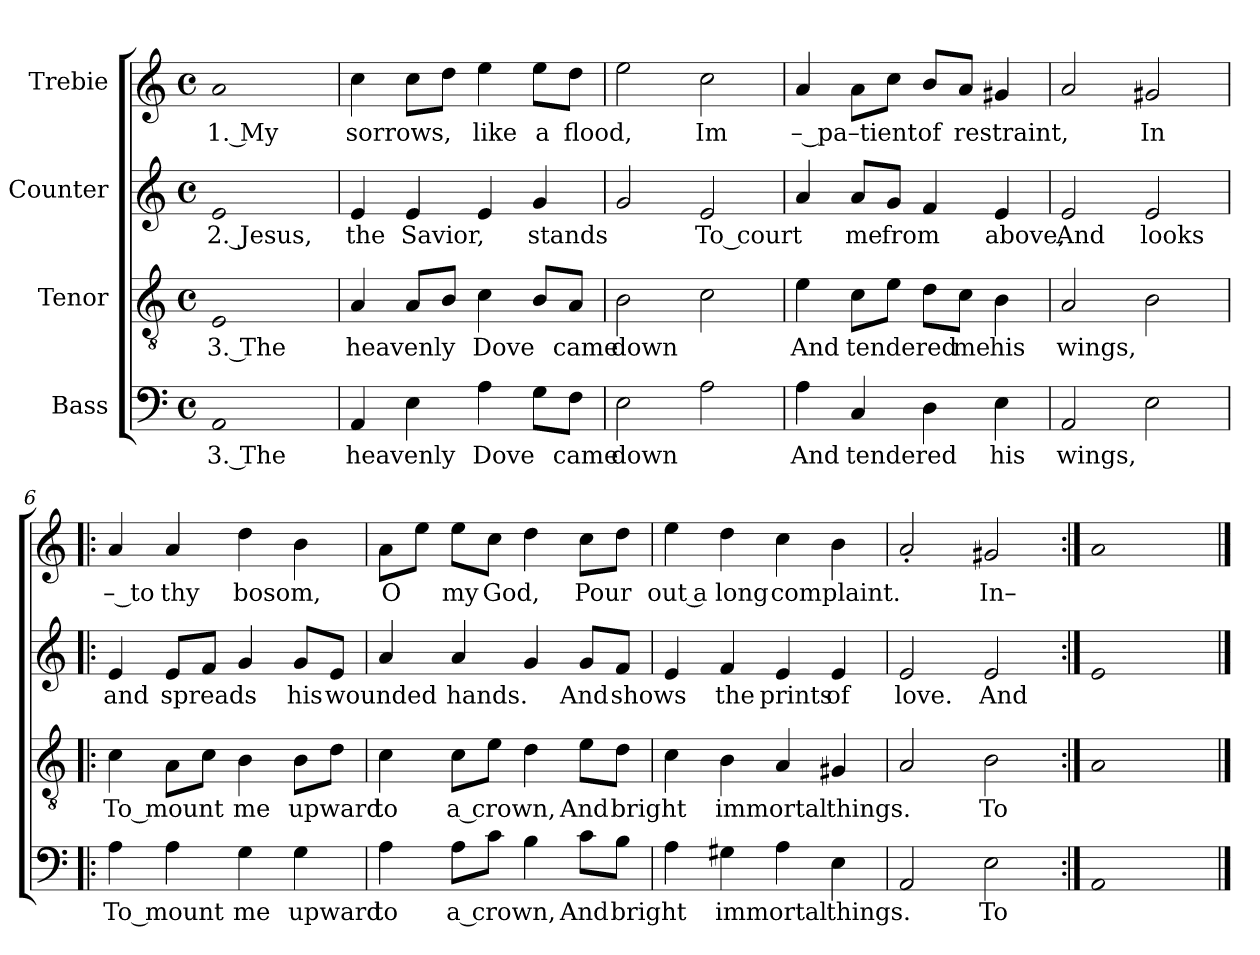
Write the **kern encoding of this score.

**kern	**text	**kern	**text	**kern	**text	**kern	**text
*part4	*part4	*part3	*part3	*part2	*part2	*part1	*part1
*staff4	*staff4	*staff3	*staff3	*staff2	*staff2	*staff1	*staff1
*I"Bass	*	*I"Tenor	*	*I"Counter	*	*I"Trebie	*
*clefF4	*	*clefGv2	*	*clefG2	*	*clefG2	*
*k[]	*	*k[]	*	*k[]	*	*k[]	*
*C:	*	*C:	*	*C:	*	*C:	*
*M4/4	*	*M4/4	*	*M4/4	*	*M4/4	*
*met(c)	*	*met(c)	*	*met(c)	*	*met(c)	*
=1	=1	=1	=1	=1	=1	=1	=1
!LO:N:head=open	!LO:LY:a:rj	!LO:N:head=open	!LO:LY:b:rj	!LO:N:head=open	!LO:LY:b:rj	!LO:N:head=open	!LO:LY:b:rj
1AA	3. The	1E	3. The	1e	2. Jesus,	1a	1. My
=2	=2	=2	=2	=2	=2	=2	=2
!LO:N:head=solid	!LO:LY:a	!LO:N:head=solid	!LO:LY:b	!LO:N:head=solid	!LO:LY:b	!LO:N:head=solid	!LO:LY:b
4AA/	heavenly	4A/	heavenly	4e/	the	4cc\	sorrows,
!LO:N:head=solid	!	!LO:N:head=solid	!	!LO:N:head=solid	!LO:LY:b	!LO:N:head=solid	!
4E\	.	8A/L	.	4e/	Savior,	8cc\L	.
!	!	!LO:N:head=solid	!	!	!	!	!
.	.	8B/J	.	.	.	8dd\J	.
!LO:N:head=solid	!LO:LY:a	!LO:N:head=solid	!LO:LY:b	!LO:N:head=solid	!	!LO:N:head=solid	!LO:LY:b
4A\	Dove	4c\	Dove	4e/	.	4ee\	like
!	!	!LO:N:head=solid	!	!	!LO:LY:b	!LO:N:head=solid	!LO:LY:b
8G\L	.	8B/L	.	4g/	stands	8ee\L	a
!LO:N:head=solid	!LO:LY:a	!LO:N:head=solid	!LO:LY:b	!	!	!	!LO:LY:b
8F\J	came	8A/J	came	.	.	8dd\J	flood,
=3	=3	=3	=3	=3	=3	=3	=3
!LO:N:head=open	!LO:LY:a	!LO:N:head=open	!LO:LY:b	!	!	!LO:N:head=open	!
2E\	down	2B\	down	2g/	.	2ee\	.
!LO:N:head=open	!	!	!	!LO:N:head=open	!LO:LY:b:rj	!	!LO:LY:b
2A\	.	2c\	.	2e/	To court	2cc\	Im
=4	=4	=4	=4	=4	=4	=4	=4
!LO:N:head=solid	!LO:LY:a	!LO:N:head=solid	!LO:LY:b	!LO:N:head=solid	!	!LO:N:head=solid	!LO:LY:b:rj
4A\	And	4e\	And	4a/	.	4a/	– pa–tient
!LO:N:head=solid	!LO:LY:a	!LO:N:head=solid	!LO:LY:b	!LO:N:head=solid	!LO:LY:b	!LO:N:head=solid	!
4C/	tendered	8c\L	tendered	8a/L	me	8a\L	.
!	!	!LO:N:head=solid	!	!	!LO:LY:b	!LO:N:head=solid	!
.	.	8e\J	.	8g/J	from	8cc\J	.
!	!	!	!	!LO:N:head=solid	!	!LO:N:head=solid	!LO:LY:b
4D\	.	8d\L	.	4f/	.	8b/L	of
!	!	!LO:N:head=solid	!LO:LY:b	!	!	!LO:N:head=solid	!LO:LY:b
.	.	8c\J	me	.	.	8a/J	restraint,
!LO:N:head=solid	!LO:LY:a	!LO:N:head=solid	!LO:LY:b	!LO:N:head=solid	!LO:LY:b	!	!
4E\	his	4B\	his	4e/	above,	4g#X</	.
=5	=5	=5	=5	=5	=5	=5	=5
!LO:N:head=open	!LO:LY:a	!LO:N:head=open	!LO:LY:b	!LO:N:head=open	!LO:LY:b	!LO:N:head=open	!
2AA/	wings,	2A/	wings,	2e/	And	2a/	.
!LO:N:head=open	!	!LO:N:head=open	!	!LO:N:head=open	!LO:LY:b	!	!LO:LY:b
2E\	.	2B\	.	2e/	looks	2g#X/	In
=6!|:	=6!|:	=6!|:	=6!|:	=6!|:	=6!|:	=6!|:	=6!|:
!LO:N:head=solid	!LO:LY:a:rj	!LO:N:head=solid	!LO:LY:b:rj	!LO:N:head=solid	!LO:LY:b	!LO:N:head=solid	!LO:LY:b:rj
4A\	To mount	4c\	To mount	4e/	and	4a/	– to
!LO:N:head=solid	!	!LO:N:head=solid	!	!LO:N:head=solid	!LO:LY:b	!LO:N:head=solid	!LO:LY:b
4A\	.	8A\L	.	8e/L	spreads	4a/	thy
!	!	!LO:N:head=solid	!	!LO:N:head=solid	!	!	!
.	.	8c\J	.	8f/J	.	.	.
!	!LO:LY:a	!LO:N:head=solid	!LO:LY:b	!	!	!	!LO:LY:b
4G\	me	4B\	me	4g/	.	4dd\	bosom,
!	!LO:LY:a	!LO:N:head=solid	!LO:LY:b	!	!LO:LY:b	!LO:N:head=solid	!
4G\	upward	8B\L	upward	8g/L	his	4b\	.
!	!	!	!	!LO:N:head=solid	!LO:LY:b	!	!
.	.	8d\J	.	8e/J	wounded	.	.
=7	=7	=7	=7	=7	=7	=7	=7
!LO:N:head=solid	!LO:LY:a	!LO:N:head=solid	!LO:LY:b	!LO:N:head=solid	!	!LO:N:head=solid	!LO:LY:b
4A\	to	4c\	to	4a/	.	8a\L	O
!	!	!	!	!	!	!LO:N:head=solid	!
.	.	.	.	.	.	8ee\J	.
!LO:N:head=solid	!LO:LY:a:rj	!LO:N:head=solid	!LO:LY:b:rj	!LO:N:head=solid	!LO:LY:b	!LO:N:head=solid	!LO:LY:b
8A\L	a crown,	8c\L	a crown,	4a/	hands.	8ee\L	my
!LO:N:head=solid	!	!LO:N:head=solid	!	!	!	!LO:N:head=solid	!LO:LY:b
8c\J	.	8e\J	.	.	.	8cc\J	God,
!LO:N:head=solid	!	!	!	!	!	!	!
4B\	.	4d\	.	4g/	.	4dd\	.
!LO:N:head=solid	!LO:LY:a	!LO:N:head=solid	!LO:LY:b	!	!LO:LY:b	!LO:N:head=solid	!LO:LY:b
8c\L	And	8e\L	And	8g/L	And	8cc\L	Pour
!LO:N:head=solid	!LO:LY:a	!	!LO:LY:b	!LO:N:head=solid	!LO:LY:b	!	!
8B\J	bright	8d\J	bright	8f/J	shows	8dd\J	.
=8	=8	=8	=8	=8	=8	=8	=8
!LO:N:head=solid	!	!LO:N:head=solid	!	!LO:N:head=solid	!	!LO:N:head=solid	!LO:LY:b:rj
4A\	.	4c\	.	4e/	.	4ee\	out a
!	!LO:LY:a	!LO:N:head=solid	!LO:LY:b	!LO:N:head=solid	!LO:LY:b:rj	!	!LO:LY:b
4G#X\	immortal	4B\	immortal	4f/	the	4dd\	long
!LO:N:head=solid	!	!LO:N:head=solid	!	!LO:N:head=solid	!LO:LY:b	!LO:N:head=solid	!LO:LY:b
4A\	.	4A/	.	4e/	prints	4cc\	complaint.
!LO:N:head=solid	!LO:LY:a	!	!LO:LY:b	!LO:N:head=solid	!LO:LY:b	!LO:N:head=solid	!
4E\	things.	4G#X/	things.	4e/	of	4b\	.
=9	=9	=9	=9	=9	=9	=9	=9
!LO:N:head=open	!	!LO:N:head=open	!	!LO:N:head=open	!LO:LY:b	!LO:N:head=open	!
2AA/	.	2A/	.	2e/	love.	2a'</	.
!LO:N:head=open	!LO:LY:a	!LO:N:head=open	!LO:LY:b	!LO:N:head=open	!LO:LY:b	!	!LO:LY:b
2E\	To	2B\	To	2e/	And	2g#X/	In–
=10:|!	=10:|!	=10:|!	=10:|!	=10:|!	=10:|!	=10:|!	=10:|!
!LO:N:head=open	!	!LO:N:head=open	!	!LO:N:head=open	!	!LO:N:head=open	!
1AA	.	1A	.	1e	.	1a<	.
==	==	==	==	==	==	==	==
*-	*-	*-	*-	*-	*-	*-	*-
